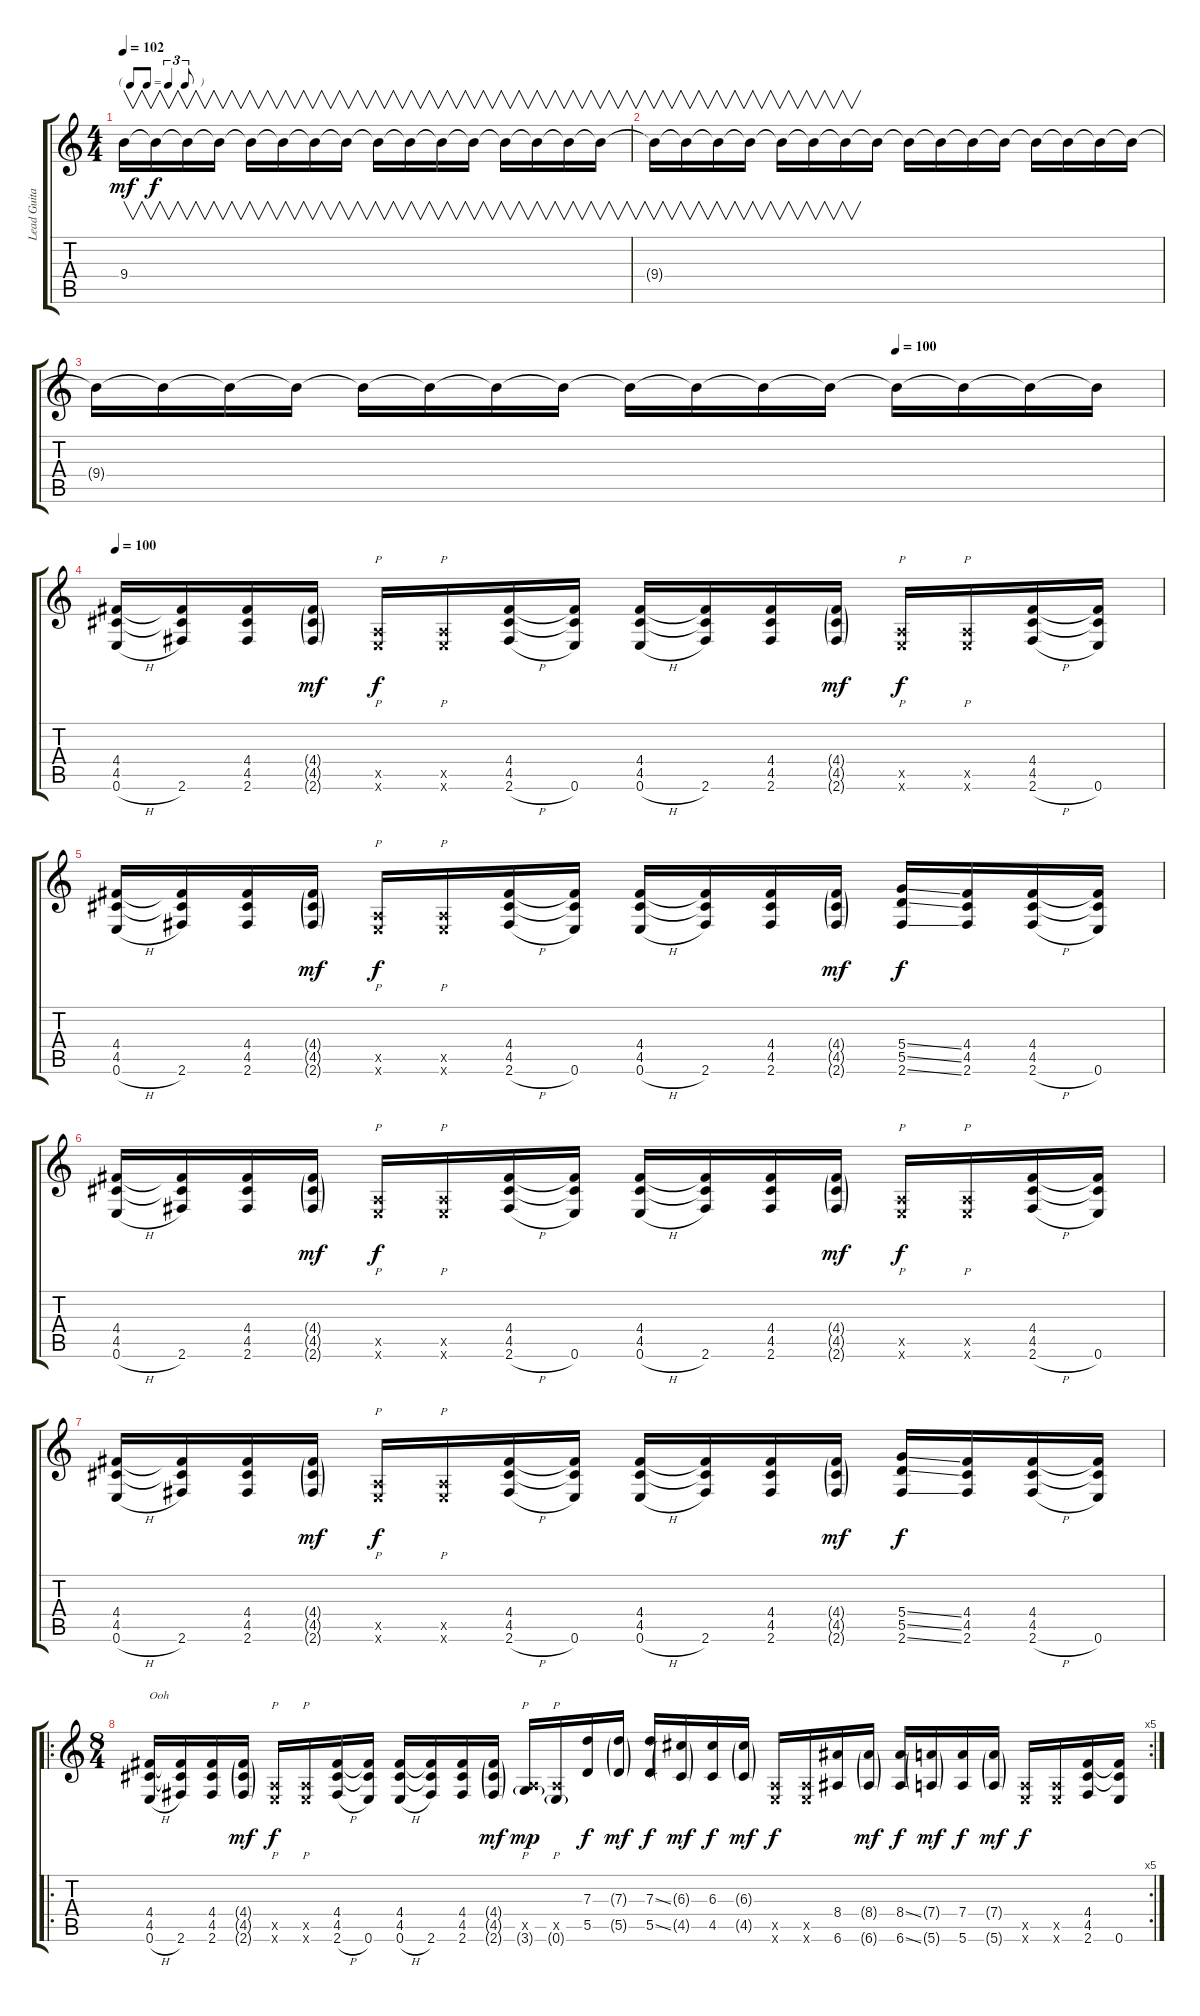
\track ("Lead Guitar" "Lead Guita") {instrument overdrivenguitar}
\staff {score tabs}
\tuning (E4 B3 G3 D3 A2 E2) {hide}
\ts (4 4)
\tf triplet8th
\tempo 102
\clef g2
\ks c
9.4.16{v dy mf volume 5} 9.4{t}.16{v dy f} 9.4{t}.16{v volume 6} 9.4{t}.16{v} 9.4{t}.16{v volume 7} 9.4{t}.16{v} 9.4{t}.16{v volume 7} 9.4{t}.16{v} 9.4{t}.16{v volume 8} 9.4{t}.16{v} 9.4{t}.16{v volume 9} 9.4{t}.16{v} 9.4{t}.16{v volume 10} 9.4{t}.16{v} 9.4{t}.16{v volume 11} 9.4{t}.16{v} |
9.4{t}.16{v volume 12} 9.4{t}.16{v} 9.4{t}.16{v volume 13} 9.4{t}.16{v} 9.4{t}.16{v} 9.4{t}.16{v} 9.4{t}.16{v} 9.4{t}.16 9.4{t}.16 9.4{t}.16 9.4{t}.16 9.4{t}.16 9.4{t}.16{volume 13} 9.4{t}.16 9.4{t}.16{volume 13} 9.4{t}.16 |
\tempo (100 0.75)
9.4{t}.16{volume 12} 9.4{t}.16 9.4{t}.16{volume 11} 9.4{t}.16 9.4{t}.16{volume 10} 9.4{t}.16 9.4{t}.16{volume 8} 9.4{t}.16 9.4{t}.16{volume 7} 9.4{t}.16 9.4{t}.16{volume 5} 9.4{t}.16 9.4{t}.16{volume 4} 9.4{t}.16 9.4{t}.16 9.4{t}.16 |
\tempo 100
(4.4 4.5 0.6{h}).16{volume 10 balance 0} (4.4{t} 4.5{t} 2.6).16 (4.4 4.5 2.6).16 (4.4{g} 4.5{g} 2.6{g}).16{dy mf} (0.5{x} 0.6{x}).16{p dy f} (0.5{x} 0.6{x}).16{p} (4.4 4.5 2.6{h}).16 (4.4{t} 4.5{t} 0.6).16 (4.4 4.5 0.6{h}).16 (4.4{t} 4.5{t} 2.6).16 (4.4 4.5 2.6).16 (4.4{g} 4.5{g} 2.6{g}).16{dy mf} (0.5{x} 0.6{x}).16{p dy f} (0.5{x} 0.6{x}).16{p} (4.4 4.5 2.6{h}).16 (4.4{t} 4.5{t} 0.6).16 |
(4.4 4.5 0.6{h}).16 (4.4{t} 4.5{t} 2.6).16 (4.4 4.5 2.6).16 (4.4{g} 4.5{g} 2.6{g}).16{dy mf} (0.5{x} 0.6{x}).16{p dy f} (0.5{x} 0.6{x}).16{p} (4.4 4.5 2.6{h}).16 (4.4{t} 4.5{t} 0.6).16 (4.4 4.5 0.6{h}).16 (4.4{t} 4.5{t} 2.6).16 (4.4 4.5 2.6).16 (4.4{g} 4.5{g} 2.6{g}).16{dy mf} (5.4{ss} 5.5{ss} 2.6{ss}).16{dy f} (4.4 4.5 2.6).16 (4.4 4.5 2.6{h}).16 (4.4{t} 4.5{t} 0.6).16 |
(4.4 4.5 0.6{h}).16 (4.4{t} 4.5{t} 2.6).16 (4.4 4.5 2.6).16 (4.4{g} 4.5{g} 2.6{g}).16{dy mf} (0.5{x} 0.6{x}).16{p dy f} (0.5{x} 0.6{x}).16{p} (4.4 4.5 2.6{h}).16 (4.4{t} 4.5{t} 0.6).16 (4.4 4.5 0.6{h}).16 (4.4{t} 4.5{t} 2.6).16 (4.4 4.5 2.6).16 (4.4{g} 4.5{g} 2.6{g}).16{dy mf} (0.5{x} 0.6{x}).16{p dy f} (0.5{x} 0.6{x}).16{p} (4.4 4.5 2.6{h}).16 (4.4{t} 4.5{t} 0.6).16 |
(4.4 4.5 0.6{h}).16 (4.4{t} 4.5{t} 2.6).16 (4.4 4.5 2.6).16 (4.4{g} 4.5{g} 2.6{g}).16{dy mf} (0.5{x} 0.6{x}).16{p dy f} (0.5{x} 0.6{x}).16{p} (4.4 4.5 2.6{h}).16 (4.4{t} 4.5{t} 0.6).16 (4.4 4.5 0.6{h}).16 (4.4{t} 4.5{t} 2.6).16 (4.4 4.5 2.6).16 (4.4{g} 4.5{g} 2.6{g}).16{dy mf} (5.4{ss} 5.5{ss} 2.6{ss}).16{dy f} (4.4 4.5 2.6).16 (4.4 4.5 2.6{h}).16 (4.4{t} 4.5{t} 0.6).16 |
\ro
\rc 5
\ts (8 4)
(4.4 4.5 0.6{h}).16{txt "Ooh" volume 16 balance 10} (4.4{t} 4.5{t} 2.6).16 (4.4 4.5 2.6).16 (4.4{g} 4.5{g} 2.6{g}).16{dy mf} (0.5{x} 0.6{x}).16{p dy f} (0.5{x} 0.6{x}).16{p} (4.4 4.5 2.6{h}).16 (4.4{t} 4.5{t} 0.6).16 (4.4 4.5 0.6{h}).16 (4.4{t} 4.5{t} 2.6).16 (4.4 4.5 2.6).16 (4.4{g} 4.5{g} 2.6{g}).16{dy mf} (0.5{x} 3.6{g}).16{p dy mp} (0.5{x} 0.6{g}).16{p} (7.3 5.5).16{dy f} (7.3{g} 5.5{g}).16{dy mf} (7.3{ss} 5.5{ss}).16{dy f} (6.3{g} 4.5{g}).16{dy mf} (6.3 4.5).16{dy f} (6.3{g} 4.5{g}).16{dy mf} (0.5{x} 0.6{x}).16{dy f} (0.5{x} 0.6{x}).16 (8.4 6.6).16 (8.4{g} 6.6{g}).16{dy mf} (8.4{ss} 6.6{ss}).16{dy f} (7.4{g} 5.6{g}).16{dy mf} (7.4 5.6).16{dy f} (7.4{g} 5.6{g}).16{dy mf} (0.5{x} 0.6{x}).16{dy f} (0.5{x} 0.6{x}).16 (4.4 4.5 2.6).16 (4.4{t} 4.5{t} 0.6).16
